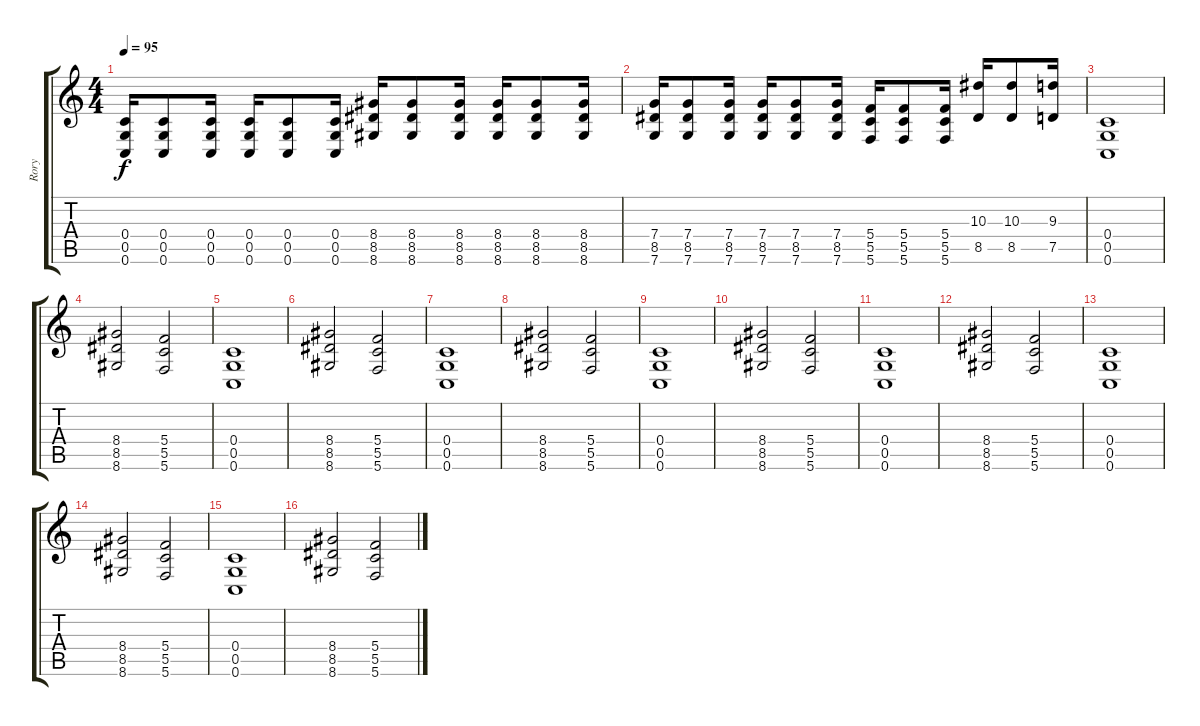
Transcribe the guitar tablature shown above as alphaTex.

\track ("Rory" "Rory") {instrument distortionguitar}
\staff {score tabs}
\tuning (D4 A3 F3 C3 G2 C2) {hide}
\ts (4 4)
\tempo 95
\clef g2
\ks c
(0.4 0.5 0.6).16{dy f} (0.4 0.5 0.6).8 (0.4 0.5 0.6).16 (0.4 0.5 0.6).16 (0.4 0.5 0.6).8 (0.4 0.5 0.6).16 (8.4 8.5 8.6).16 (8.4 8.5 8.6).8 (8.4 8.5 8.6).16 (8.4 8.5 8.6).16 (8.4 8.5 8.6).8 (8.4 8.5 8.6).16 |
(7.4 8.5 7.6).16 (7.4 8.5 7.6).8 (7.4 8.5 7.6).16 (7.4 8.5 7.6).16 (7.4 8.5 7.6).8 (7.4 8.5 7.6).16 (5.4 5.5 5.6).16 (5.4 5.5 5.6).8 (5.4 5.5 5.6).16 (10.3 8.5).16 (10.3 8.5).8 (9.3 7.5).16 |
(0.4 0.5 0.6).1 |
(8.4 8.5 8.6).2 (5.4 5.5 5.6).2 |
(0.4 0.5 0.6).1 |
(8.4 8.5 8.6).2 (5.4 5.5 5.6).2 |
(0.4 0.5 0.6).1 |
(8.4 8.5 8.6).2 (5.4 5.5 5.6).2 |
(0.4 0.5 0.6).1 |
(8.4 8.5 8.6).2 (5.4 5.5 5.6).2 |
(0.4 0.5 0.6).1 |
(8.4 8.5 8.6).2 (5.4 5.5 5.6).2 |
(0.4 0.5 0.6).1 |
(8.4 8.5 8.6).2 (5.4 5.5 5.6).2 |
(0.4 0.5 0.6).1 |
(8.4 8.5 8.6).2 (5.4 5.5 5.6).2
